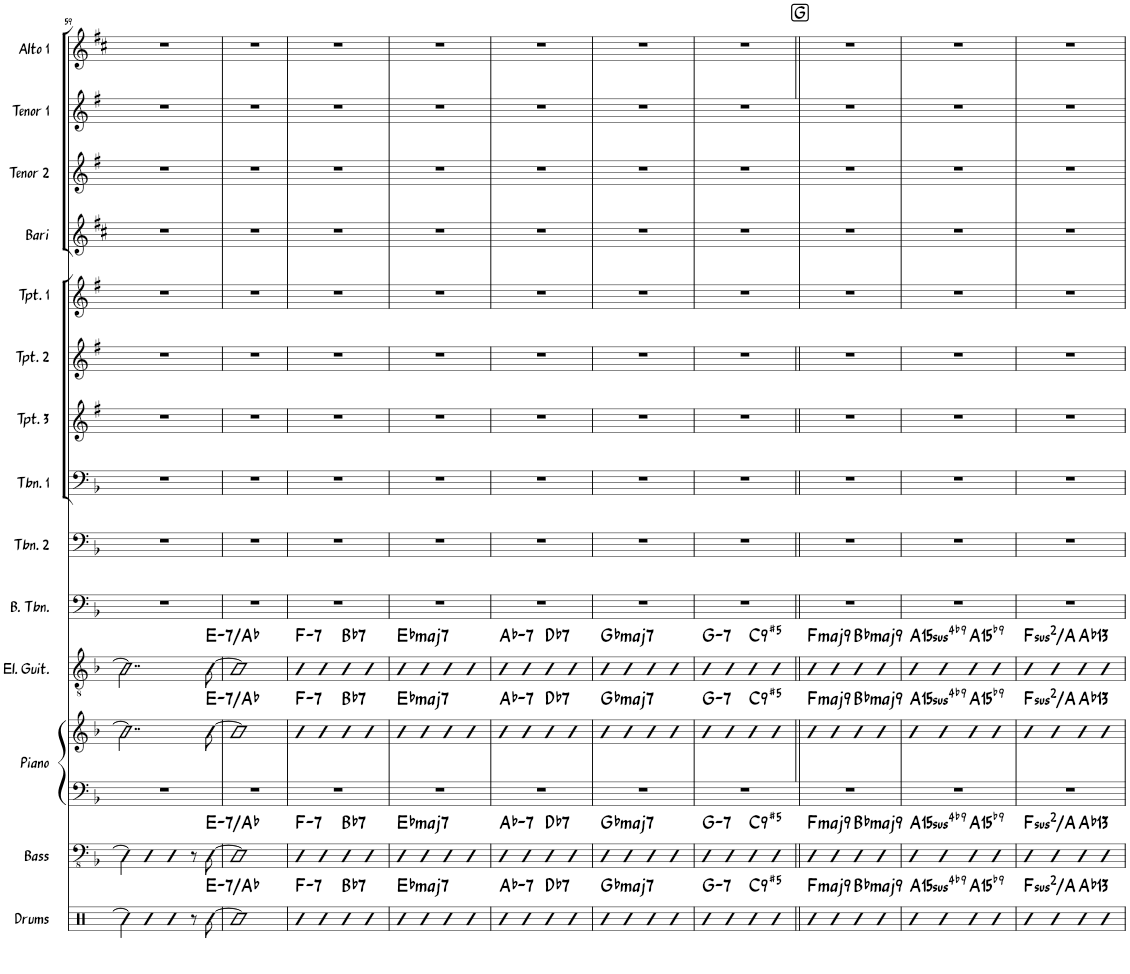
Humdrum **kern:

**kern	**harte	**kern	**harte	**kern	**harte
*part3	*part3	*part2	*part2	*part1	*part1
*staff3	*	*staff2	*	*staff1	*
*I"Bass	*	*I"Piano	*	*I"Electric Guitar	*
*I'Bass	*	*I'Piano	*	*I'El. Guit.	*
!!LO:PB:g=z
*clefFv4	*	*clefG2	*	*clefGv2	*
*k[b-]	*	*k[b-]	*	*k[b-]	*
*M4/4	*	*M4/4	*	*M4/4	*
=59	=59	=59	=59	=59	=59
4A\]	.	2..aa\]	.	2..aa\]	.
4DD	.	.	.	.	.
4DD	.	.	.	.	.
8r	.	.	.	.	.
!	!LO:H:kt=7	!	!LO:H:kt=7	!	!LO:H:kt=7
[8G\	E:min7/b4	[8gg\	E:min7/b4	[8gg\	E:min7/b4
=60	=60	=60	=60	=60	=60
1G]	.	1gg]	.	1gg]	.
=61	=61	=61	=61	=61	=61
!	!LO:H:kt=7	!	!LO:H:kt=7	!	!LO:H:kt=7
4B-	F:min7	4b-	F:min7	4b-	F:min7
4B-	.	4b-	.	4b-	.
!	!LO:H:kt=7	!	!LO:H:kt=7	!	!LO:H:kt=7
4B-	Bb:7	4b-	Bb:7	4b-	Bb:7
4B-	.	4b-	.	4b-	.
=62	=62	=62	=62	=62	=62
!	!LO:H:kt=maj7	!	!LO:H:kt=maj7	!	!LO:H:kt=maj7
4B-	Eb:maj7	4b-	Eb:maj7	4b-	Eb:maj7
4B-	.	4b-	.	4b-	.
4B-	.	4b-	.	4b-	.
4B-	.	4b-	.	4b-	.
=63	=63	=63	=63	=63	=63
!	!LO:H:kt=7	!	!LO:H:kt=7	!	!LO:H:kt=7
4B-	Ab:min7	4b-	Ab:min7	4b-	Ab:min7
4B-	.	4b-	.	4b-	.
!	!LO:H:kt=7	!	!LO:H:kt=7	!	!LO:H:kt=7
4B-	Db:7	4b-	Db:7	4b-	Db:7
4B-	.	4b-	.	4b-	.
=64	=64	=64	=64	=64	=64
!	!LO:H:kt=maj7	!	!LO:H:kt=maj7	!	!LO:H:kt=maj7
4B-	Gb:maj7	4b-	Gb:maj7	4b-	Gb:maj7
4B-	.	4b-	.	4b-	.
4B-	.	4b-	.	4b-	.
4B-	.	4b-	.	4b-	.
=65	=65	=65	=65	=65	=65
!	!LO:H:kt=7	!	!LO:H:kt=7	!	!LO:H:kt=7
4B-	G:min7	4b-	G:min7	4b-	G:min7
4B-	.	4b-	.	4b-	.
!	!LO:H:kt=9	!	!LO:H:kt=9	!	!LO:H:kt=9
4B-	C:(3,#5,b7,9)	4b-	C:(3,#5,b7,9)	4b-	C:(3,#5,b7,9)
4B-	.	4b-	.	4b-	.
=66||	=66||	=66||	=66||	=66||	=66||
!	!LO:H:kt=maj9	!	!LO:H:kt=maj9	!	!LO:H:kt=maj9
4B-	F:maj9	4b-	F:maj9	4b-	F:maj9
4B-	.	4b-	.	4b-	.
!	!LO:H:kt=maj9	!	!LO:H:kt=maj9	!	!LO:H:kt=maj9
4B-	Bb:maj9	4b-	Bb:maj9	4b-	Bb:maj9
4B-	.	4b-	.	4b-	.
=67	=67	=67	=67	=67	=67
!	!LO:H:kt=4	!	!LO:H:kt=4	!	!LO:H:kt=4
4B-	A:sus4(b9,15)	4b-	A:sus4(b9,15)	4b-	A:sus4(b9,15)
4B-	.	4b-	.	4b-	.
!	!LO:H:kt=15	!	!LO:H:kt=15	!	!LO:H:kt=15
4B-	A:maj(b9)	4b-	A:maj(b9)	4b-	A:maj(b9)
4B-	.	4b-	.	4b-	.
=68	=68	=68	=68	=68	=68
!	!LO:H:kt=2	!	!LO:H:kt=2	!	!LO:H:kt=2
4B-	F:(1,2,5)/3	4b-	F:(1,2,5)/3	4b-	F:(1,2,5)/3
4B-	.	4b-	.	4b-	.
!	!LO:H:kt=13	!	!LO:H:kt=13	!	!LO:H:kt=13
4B-	Ab:9(11,13)	4b-	Ab:9(11,13)	4b-	Ab:9(11,13)
4B-	.	4b-	.	4b-	.
=	=	=	=	=	=
*-	*-	*-	*-	*-	*-
